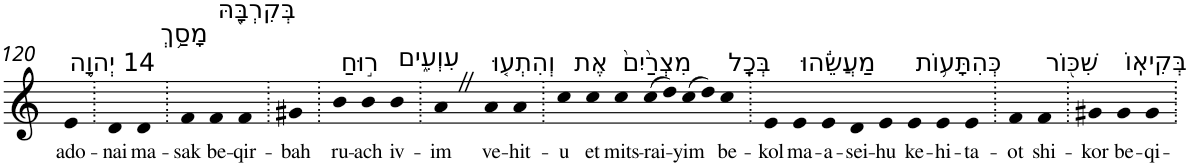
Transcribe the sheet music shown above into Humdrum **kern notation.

**kern	**text
*part1	*part1
*staff1	*staff1
*I"Piano	*
*I'Pno	*
!!LO:PB:g=z
*clefG2	*
*k[]	*
=120	=120
!LO:TX:a:t=14 יְהוָ֛ה	!
!	!LO:LY:b
4e	ado-
=121.	=121.
!	!LO:LY:b
4d	-nai
!LO:TX:a:t=מָסַ֥ךְ	!
!	!LO:LY:b
4d	ma-
=122.	=122.
!	!LO:LY:b
4f	-sak
!LO:TX:a:t=בְּקִרְבָּ֖הּ	!
!	!LO:LY:b
4f	be-
!	!LO:LY:b
4f	-qir-
=123.	=123.
!	!LO:LY:b
4g#X	-bah
=124.	=124.
!LO:TX:a:t=ר֣וּחַ	!
!	!LO:LY:b
4b	ru-
!	!LO:LY:b
4b	-ach
!LO:TX:a:t=עִוְעִ֑ים	!
!	!LO:LY:b
4b	iv-
=125.	=125.
!	!LO:LY:b
4aZ	-im
!LO:TX:a:t=וְהִתְע֤וּ	!
!	!LO:LY:b
4a	ve-
!	!LO:LY:b
4a	-hit-
=126.	=126.
!	!LO:LY:b
4cc	-u
!LO:TX:a:t=אֶת	!
!	!LO:LY:b
4cc	et
!LO:TX:a:t=מִצְרַ֙יִם֙	!
!	!LO:LY:b
4cc	mits-
!	!LO:LY:b
(8cc	-rai-
8dd)	.
!	!LO:LY:b
(8cc	-yim
8dd)	.
!LO:TX:a:t=בְּכָֽל	!
!	!LO:LY:b
4cc	be-
=127.	=127.
!	!LO:LY:b
4e	-kol
!LO:TX:a:t=מַעֲשֵׂ֔הוּ	!
!	!LO:LY:b
4e	ma-
!	!LO:LY:b
4e	-a-
!	!LO:LY:b
4d	-sei-
!	!LO:LY:b
4e	-hu
!LO:TX:a:t=כְּהִתָּע֥וֹת	!
!	!LO:LY:b
4e	ke-
!	!LO:LY:b
4e	-hi-
!	!LO:LY:b
4e	-ta-
=128.	=128.
!	!LO:LY:b
4f	-ot
!LO:TX:a:t=שִׁכּ֖וֹר	!
!	!LO:LY:b
4f	shi-
=129.	=129.
!	!LO:LY:b
4g#X	-kor
!LO:TX:a:t=בְּקִיאֽוֹ	!
!	!LO:LY:b
4g#	be-
!	!LO:LY:b
4g#	-qi-
=.	=.
*-	*-
